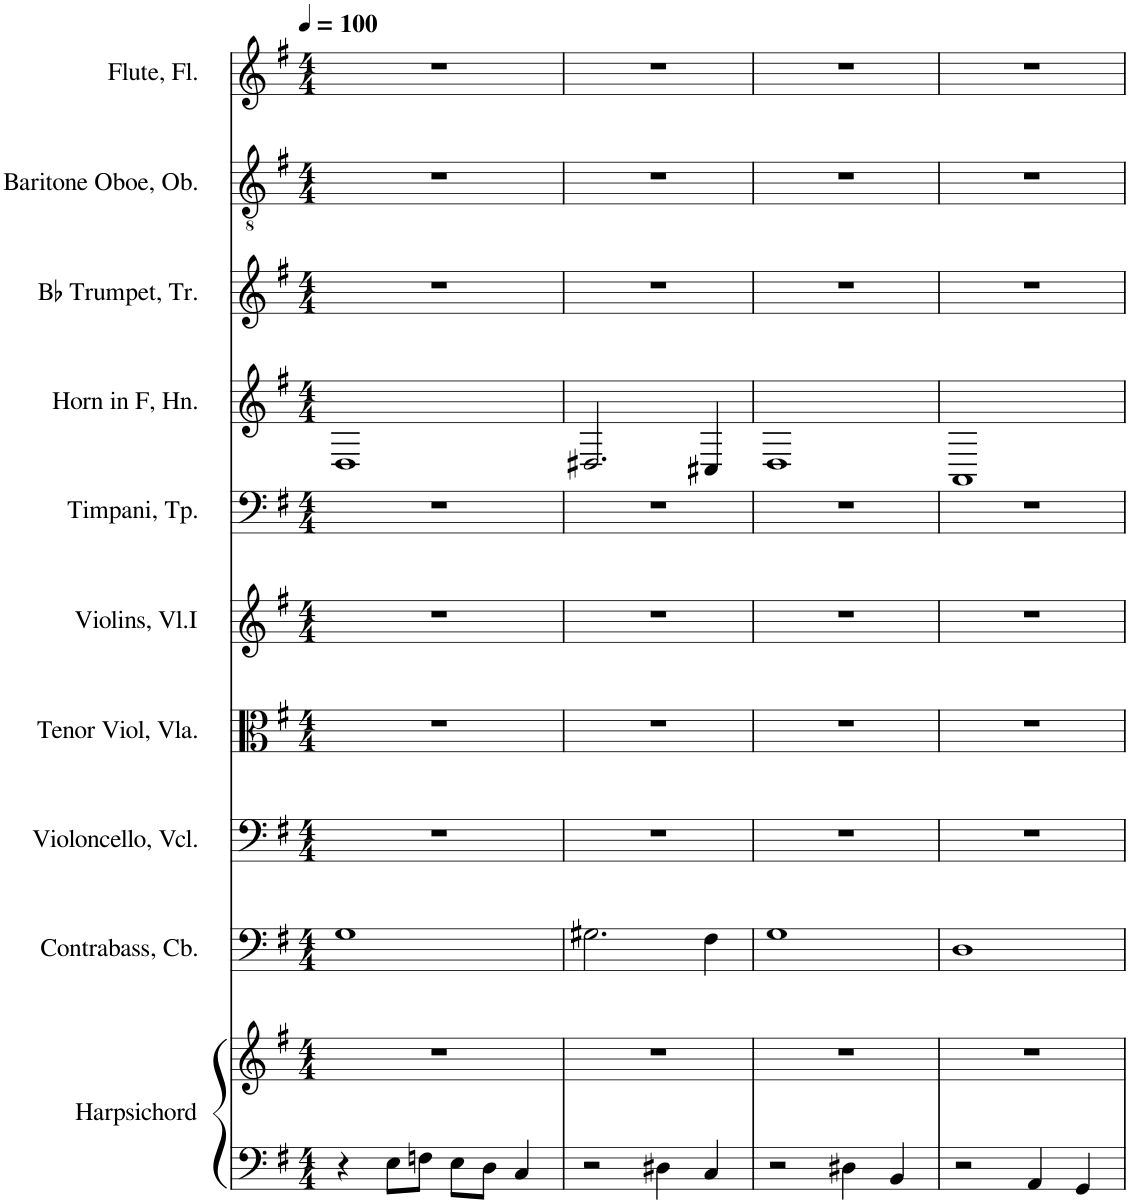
**kern	**kern	**kern	**kern	**kern	**kern	**kern	**kern	**kern	**kern	**kern
*part10	*part10	*part9	*part8	*part7	*part6	*part5	*part4	*part3	*part2	*part1
*staff11	*staff10	*staff9	*staff8	*staff7	*staff6	*staff5	*staff4	*staff3	*staff2	*staff1
*I"Harpsichord	*	*I"Contrabass, Cb.	*I"Violoncello, Vcl.	*I"Tenor Viol, Vla.	*I"Violins, Vl.I	*I"Timpani, Tp.	*I"Horn in F, Hn.	*I"Bb Trumpet, Tr.	*I"Baritone Oboe, Ob.	*I"Flute, Fl.
*I'Hch.	*	*I'Cb.	*I'Vc.	*I'T. Vl.	*I'Vlns.	*I'Timp.	*I'F Hn.	*I'Bb Tpt.	*I'Bar. Ob.	*I'Fl.
*clefF4	*clefG2	*clefF4	*clefF4	*clefC3	*clefG2	*clefF4	*clefG2	*clefG2	*clefGv2	*clefG2
*	*	*Trd7c12	*	*	*	*	*Trd4c7	*Trd1c2	*	*
*k[f#]	*k[f#]	*k[f#]	*k[f#]	*k[f#]	*k[f#]	*k[f#]	*k[f#]	*k[f#]	*k[f#]	*k[f#]
*M4/4	*M4/4	*M4/4	*M4/4	*M4/4	*M4/4	*M4/4	*M4/4	*M4/4	*M4/4	*M4/4
*MM100	*MM100	*MM100	*MM100	*MM100	*MM100	*MM100	*MM100	*MM100	*MM100	*MM100
=1	=1	=1	=1	=1	=1	=1	=1	=1	=1	=1
4r	1r	1G	1r	1r	1r	1r	1D	1r	1r	1r
8E\L	.	.	.	.	.	.	.	.	.	.
8Fn\J	.	.	.	.	.	.	.	.	.	.
8E\L	.	.	.	.	.	.	.	.	.	.
8D\J	.	.	.	.	.	.	.	.	.	.
4C/	.	.	.	.	.	.	.	.	.	.
=2	=2	=2	=2	=2	=2	=2	=2	=2	=2	=2
2r	1r	2.G#X\	1r	1r	1r	1r	2.D#X/	1r	1r	1r
4D#X\	.	.	.	.	.	.	.	.	.	.
4C/	.	4F#\	.	.	.	.	4C#X/	.	.	.
=3	=3	=3	=3	=3	=3	=3	=3	=3	=3	=3
2r	1r	1G	1r	1r	1r	1r	1D	1r	1r	1r
4D#X\	.	.	.	.	.	.	.	.	.	.
4BB/	.	.	.	.	.	.	.	.	.	.
=4	=4	=4	=4	=4	=4	=4	=4	=4	=4	=4
2r	1r	1D	1r	1r	1r	1r	1AA	1r	1r	1r
4AA/	.	.	.	.	.	.	.	.	.	.
4GG/	.	.	.	.	.	.	.	.	.	.
=	=	=	=	=	=	=	=	=	=	=
*-	*-	*-	*-	*-	*-	*-	*-	*-	*-	*-
